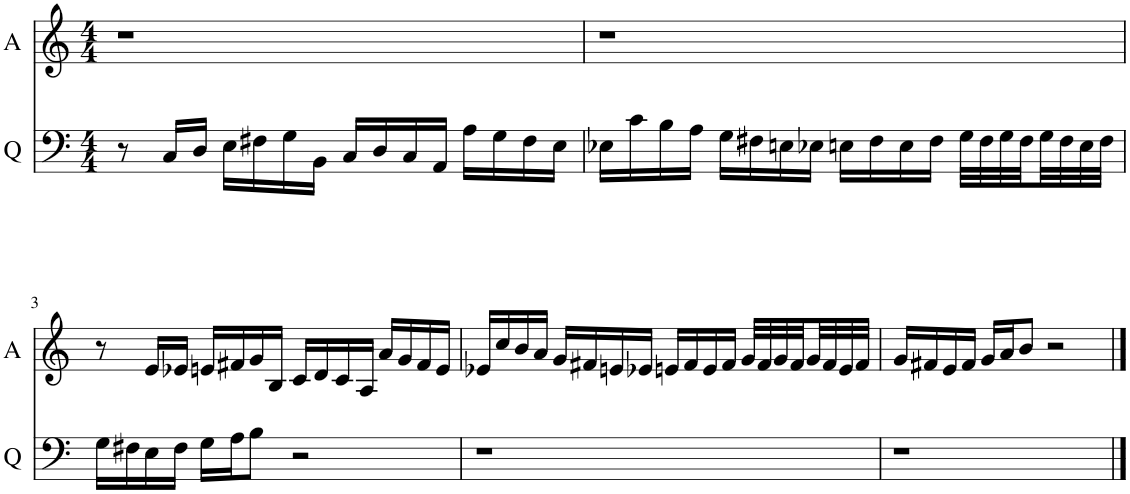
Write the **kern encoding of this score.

**kern	**kern
*part2	*part1
*staff2	*staff1
*I"Q	*I"A
*I'Q	*I'A
*clefF4	*clefG2
*k[]	*k[]
*M4/4	*M4/4
=1	=1
8r	1r
16C/LL	.
16D/JJ	.
16E\LL	.
16F#X\	.
16G\	.
16BB\JJ	.
16C/LL	.
16D/	.
16C/	.
16AA/JJ	.
16A\LL	.
16G\	.
16F#\	.
16E\JJ	.
=2	=2
16E-X\LL	1r
16c\	.
16B\	.
16A\JJ	.
16G\LL	.
16F#X\	.
16En\	.
16E-X\JJ	.
16En\LL	.
16F#\	.
16E\	.
16F#\JJ	.
32G\LLL	.
32F#\	.
32G\	.
32F#\	.
32G\	.
32F#\	.
32E\	.
32F#\JJJ	.
!!LO:LB:g=z
=3	=3
16G\LL	8r
16F#X\	.
16E\	16e/LL
16F#\JJ	16e-X/JJ
16G\LL	16en/LL
16A\J	16f#X/
8B\J	16g/
.	16B/JJ
2r	16c/LL
.	16d/
.	16c/
.	16A/JJ
.	16a/LL
.	16g/
.	16f#/
.	16e/JJ
=4	=4
1r	16e-X/LL
.	16cc/
.	16b/
.	16a/JJ
.	16g/LL
.	16f#X/
.	16en/
.	16e-X/JJ
.	16en/LL
.	16f#/
.	16e/
.	16f#/JJ
.	32g/LLL
.	32f#/
.	32g/
.	32f#/
.	32g/
.	32f#/
.	32e/
.	32f#/JJJ
=5	=5
1r	16g/LL
.	16f#X/
.	16e/
.	16f#/JJ
.	16g/LL
.	16a/J
.	8b/J
.	2r
==	==
*-	*-
